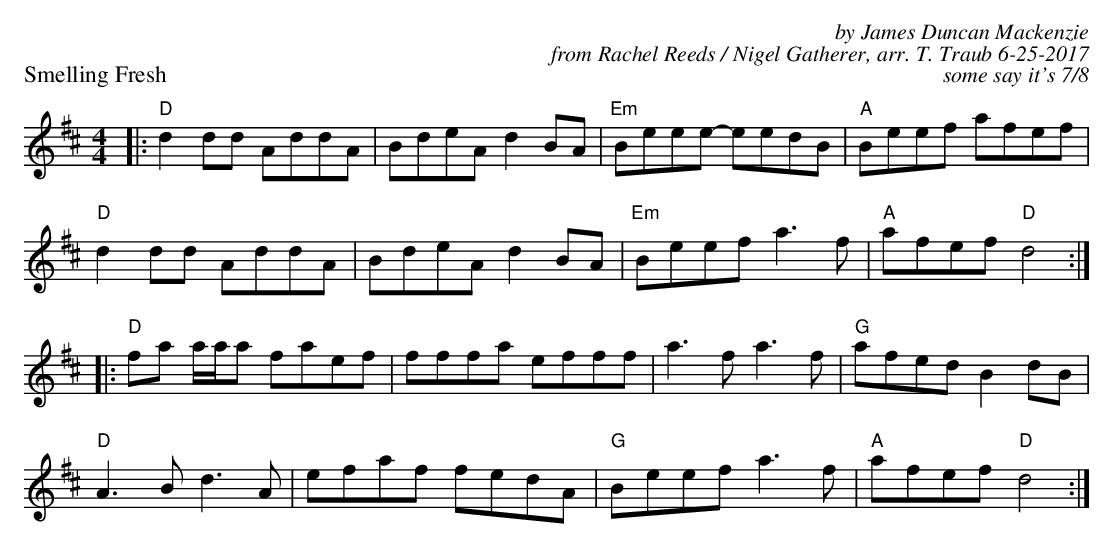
X:1
P: Smelling Fresh
C: by James Duncan Mackenzie
C: from Rachel Reeds / Nigel Gatherer, arr. T. Traub 6-25-2017
C: some say it's 7/8
M: 4/4
K: D
L: 1/8
|: "D"d2 dd AddA | BdeA d2 BA | "Em"Beee- eedB | "A"Beef afef |
"D"d2 dd AddA | BdeA d2 BA | "Em"Beef a3 f | "A"afef "D"d4 :|
|: "D"fa a/a/a faef | fffa efff | a3 f a3 f | "G"afed B2 dB |
"D"A3 B d3 A | efaf fedA | "G"Beef a3 f | "A"afef "D"d4 :|
